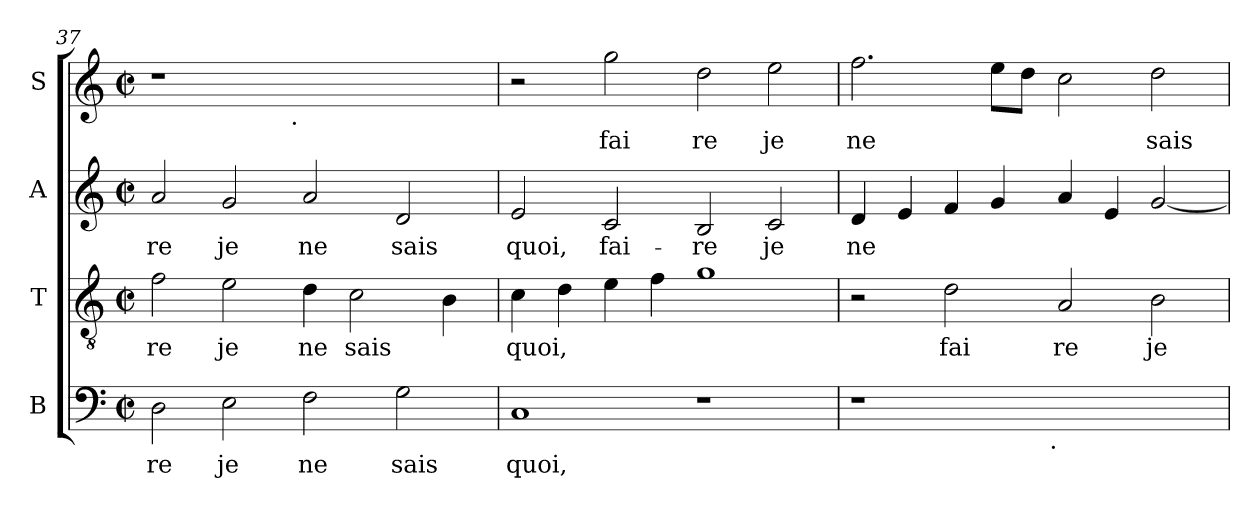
**kern	**text	**kern	**text	**kern	**text	**kern	**text
*part4	*part4	*part3	*part3	*part2	*part2	*part1	*part1
*staff4	*staff4	*staff3	*staff3	*staff2	*staff2	*staff1	*staff1
*I"B	*	*I"T	*	*I"A	*	*I"S	*
!!LO:PB:g=z
*clefF4	*	*clefGv2	*	*clefG2	*	*clefG2	*
*k[]	*	*k[]	*	*k[]	*	*k[]	*
*C:	*	*C:	*	*C:	*	*C:	*
*M2/2	*	*M2/2	*	*M2/2	*	*M2/2	*
*met(c|)	*	*met(c|)	*	*met(c|)	*	*met(c|)	*
=37	=37	=37	=37	=37	=37	=37	=37
!	!LO:LY:b:cj	!	!LO:LY:b:cj	!	!LO:LY:b:cj	!	!
*	*	*	*	*	*	*^	*
2D\	re	2f\	re	2a/	re	1r	2ryy	.
!	!LO:LY:b:cj	!	!LO:LY:b:cj	!	!LO:LY:b:cj	!	!	!
2E\	je	2e\	je	2g/	je	.	4...ryy	.
!	!	!	!	!	!	!	!LO:TX:b:t=.	!
.	.	.	.	.	.	.	1ryy	.
!	!LO:LY:b:cj	!	!LO:LY:b:cj	!	!LO:LY:b:cj	!	!	!
2F\	ne	4d\	ne	2a/	ne	1ryy	.	.
!	!	!	!LO:LY:b:cj	!	!	!	!	!
.	.	2c\	sais	.	.	.	.	.
!	!LO:LY:b:cj	!	!	!	!LO:LY:b:cj	!	!	!
2G\	sais	.	.	2d/	sais	.	.	.
!	!	!	!LO:LY:b:cj	!	!	!	!	!
.	.	4B\	.	.	.	.	.	.
.	.	.	.	.	.	.	32ryy	.
=38	=38	=38	=38	=38	=38	=38	=38	=38
!	!LO:LY:b:cj	!	!LO:LY:b:cj	!	!LO:LY:b:cj	!	!	!
*	*	*	*	*	*	*v	*v	*
1C	quoi,	4c\	quoi,	2e/	quoi,	2r	.
!	!	!	!LO:LY:b:cj	!	!	!	!
.	.	4d\	.	.	.	.	.
!	!	!	!LO:LY:b:cj	!	!LO:LY:b:cj	!	!LO:LY:b:cj
.	.	4e\	.	2c/	fai-	2gg\	fai
!	!	!	!LO:LY:b:cj	!	!	!	!
.	.	4f\	.	.	.	.	.
!	!	!	!LO:LY:b:cj	!	!LO:LY:b:cj	!	!LO:LY:b:cj
1r	.	1g	.	2B/	-re	2dd\	re
!	!	!	!	!	!LO:LY:b:cj	!	!LO:LY:b:cj
.	.	.	.	2c/	je	2ee\	je
=39	=39	=39	=39	=39	=39	=39	=39
!	!	!	!	!	!LO:LY:b:cj	!	!LO:LY:b:cj
*^	*	*	*	*	*	*	*
1r	2ryy	.	2r	.	4d/	ne	2.ff\	ne
!	!	!	!	!	!	!LO:LY:b:cj	!	!
.	.	.	.	.	4e/	.	.	.
!	!	!	!	!LO:LY:b:cj	!	!LO:LY:b:cj	!	!
.	4ryy	.	2d\	fai	4f/	.	.	.
!	!	!	!	!	!	!LO:LY:b:cj	!	!LO:LY:b:cj
.	8...ryy	.	.	.	4g/	.	8ee\L	.
!	!	!	!	!	!	!	!	!LO:LY:b:cj
.	.	.	.	.	.	.	8dd\J	.
!	!LO:TX:b:t=.	!	!	!	!	!	!	!
.	1ryy	.	.	.	.	.	.	.
!	!	!	!	!LO:LY:b:cj	!	!LO:LY:b:cj	!	!LO:LY:b:cj
1ryy	.	.	2A/	re	4a/	.	2cc\	.
!	!	!	!	!	!	!LO:LY:b:cj	!	!
.	.	.	.	.	4e/	.	.	.
!	!	!	!	!LO:LY:b:cj	!	!LO:LY:b:cj	!	!LO:LY:b:cj
.	.	.	2B\	je	[<2g/	.	2dd\	sais
.	64ryy	.	.	.	.	.	.	.
*v	*v	*	*	*	*	*	*	*
=	=	=	=	=	=	=	=
*-	*-	*-	*-	*-	*-	*-	*-
